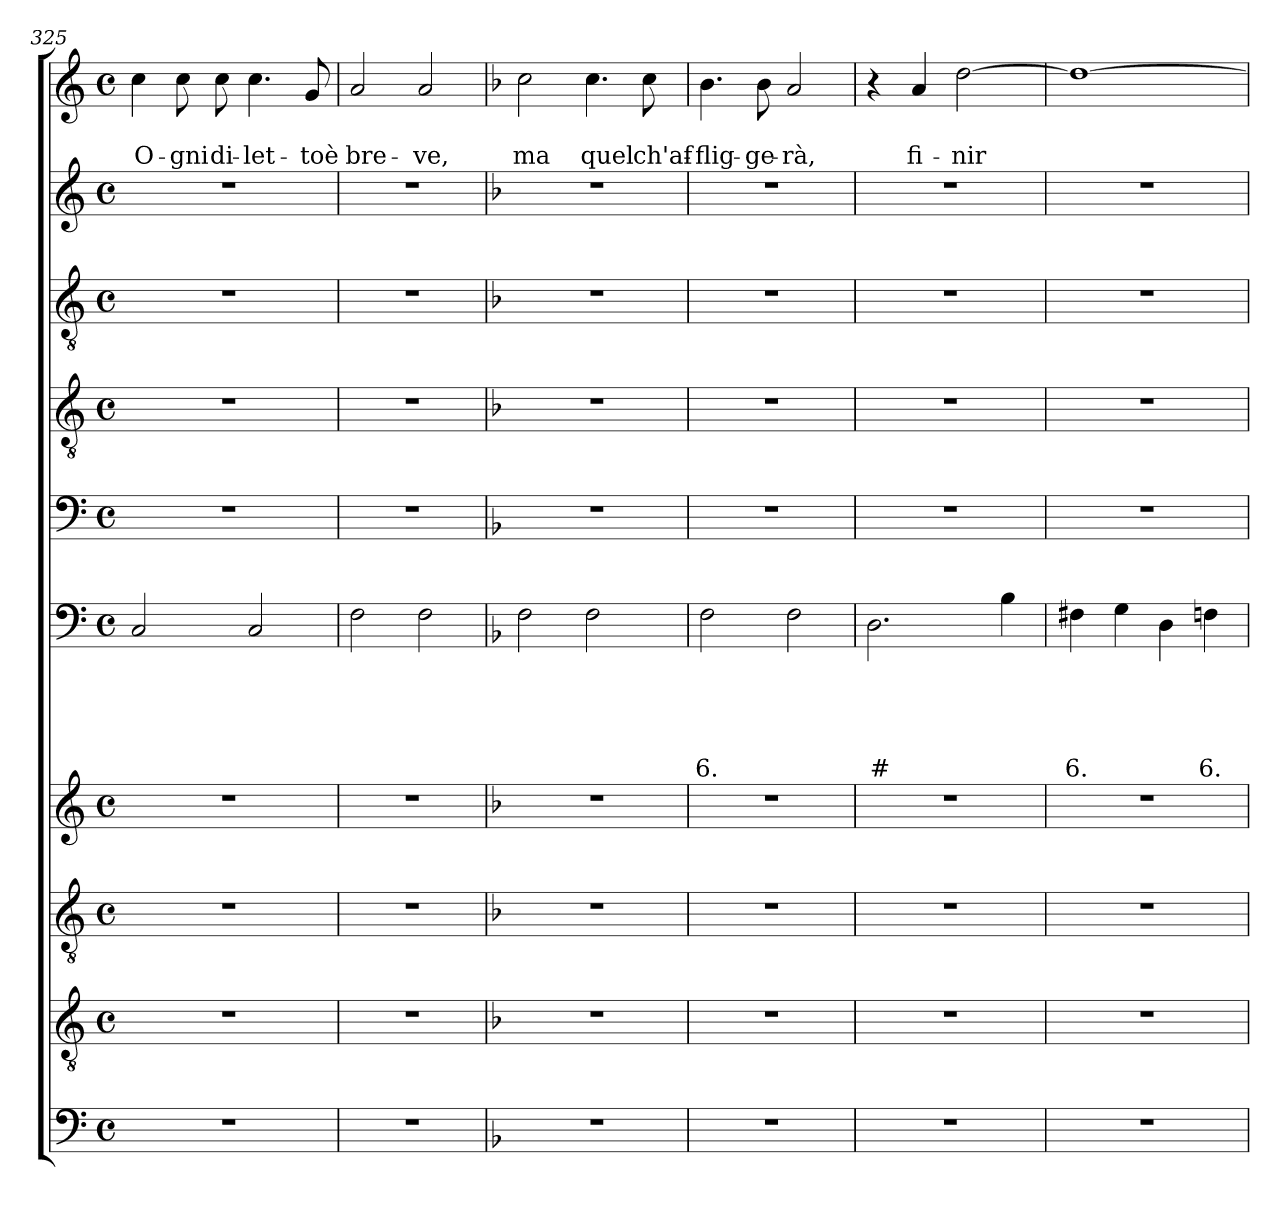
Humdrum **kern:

**kern	**kern	**kern	**kern	**kern	**text	**text	**text	**text	**text	**kern	**kern	**kern	**kern	**kern	**text	**text
*part10	*part9	*part8	*part7	*part6	*part6	*part6	*part6	*part6	*part6	*part5	*part4	*part3	*part2	*part1	*part1	*part1
*staff10	*staff9	*staff8	*staff7	*staff6	*staff6	*staff6	*staff6	*staff6	*staff6	*staff5	*staff4	*staff3	*staff2	*staff1	*staff1	*staff1
*clefF4	*clefGv2	*clefGv2	*clefG2	*clefF4	*	*	*	*	*	*clefF4	*clefGv2	*clefGv2	*clefG2	*clefG2	*	*
*k[]	*k[]	*k[]	*k[]	*k[]	*	*	*	*	*	*k[]	*k[]	*k[]	*k[]	*k[]	*	*
*C:	*C:	*C:	*C:	*C:	*	*	*	*	*	*C:	*C:	*C:	*C:	*C:	*	*
*M4/4	*M4/4	*M4/4	*M4/4	*M4/4	*	*	*	*	*	*M4/4	*M4/4	*M4/4	*M4/4	*M4/4	*	*
*met(c)	*met(c)	*met(c)	*met(c)	*met(c)	*	*	*	*	*	*met(c)	*met(c)	*met(c)	*met(c)	*met(c)	*	*
=325	=325	=325	=325	=325	=325	=325	=325	=325	=325	=325	=325	=325	=325	=325	=325	=325
1r	1r	1r	1r	2C/	.	.	.	.	.	1r	1r	1r	1r	4cc\	.	O-
.	.	.	.	.	.	.	.	.	.	.	.	.	.	8cc\	.	-gni
.	.	.	.	.	.	.	.	.	.	.	.	.	.	8cc\	.	di-
.	.	.	.	2C/	.	.	.	.	.	.	.	.	.	4.cc\	.	-let-
.	.	.	.	.	.	.	.	.	.	.	.	.	.	8g/	.	-toè
=326	=326	=326	=326	=326	=326	=326	=326	=326	=326	=326	=326	=326	=326	=326	=326	=326
1r	1r	1r	1r	2F\	.	.	.	.	.	1r	1r	1r	1r	2a/	.	bre-
.	.	.	.	2F\	.	.	.	.	.	.	.	.	.	2a/	.	-ve,
!!LO:LB:g=z
=327	=327	=327	=327	=327	=327	=327	=327	=327	=327	=327	=327	=327	=327	=327	=327	=327
*k[b-]	*k[b-]	*k[b-]	*k[b-]	*k[b-]	*	*	*	*	*	*k[b-]	*k[b-]	*k[b-]	*k[b-]	*k[b-]	*	*
*F:	*F:	*F:	*F:	*F:	*	*	*	*	*	*F:	*F:	*F:	*F:	*F:	*	*
1r	1r	1r	1r	2F\	.	.	.	.	.	1r	1r	1r	1r	2cc\	.	ma
.	.	.	.	2F\	.	.	.	.	.	.	.	.	.	4.cc\	.	quel
.	.	.	.	.	.	.	.	.	.	.	.	.	.	8cc\	.	ch'af-
=328	=328	=328	=328	=328	=328	=328	=328	=328	=328	=328	=328	=328	=328	=328	=328	=328
1r	1r	1r	1r	2F\	.	.	.	.	6.	1r	1r	1r	1r	4.b-\	.	-flig-
.	.	.	.	.	.	.	.	.	.	.	.	.	.	8b-\	.	-ge-
.	.	.	.	2F\	.	.	.	.	.	.	.	.	.	2a/	.	-rà,
=329	=329	=329	=329	=329	=329	=329	=329	=329	=329	=329	=329	=329	=329	=329	=329	=329
1r	1r	1r	1r	2.D\	.	.	.	.	#	1r	1r	1r	1r	4r	.	.
.	.	.	.	.	.	.	.	.	.	.	.	.	.	4a/	.	fi-
.	.	.	.	.	.	.	.	.	.	.	.	.	.	[2dd\	.	-nir
.	.	.	.	4B-\	.	.	.	.	.	.	.	.	.	.	.	.
=330	=330	=330	=330	=330	=330	=330	=330	=330	=330	=330	=330	=330	=330	=330	=330	=330
1r	1r	1r	1r	4F#X\	.	.	.	.	6.	1r	1r	1r	1r	1dd_	.	.
.	.	.	.	4G\	.	.	.	.	.	.	.	.	.	.	.	.
.	.	.	.	4D\	.	.	.	.	.	.	.	.	.	.	.	.
.	.	.	.	4Fn\	.	.	.	.	6.	.	.	.	.	.	.	.
=	=	=	=	=	=	=	=	=	=	=	=	=	=	=	=	=
*-	*-	*-	*-	*-	*-	*-	*-	*-	*-	*-	*-	*-	*-	*-	*-	*-
